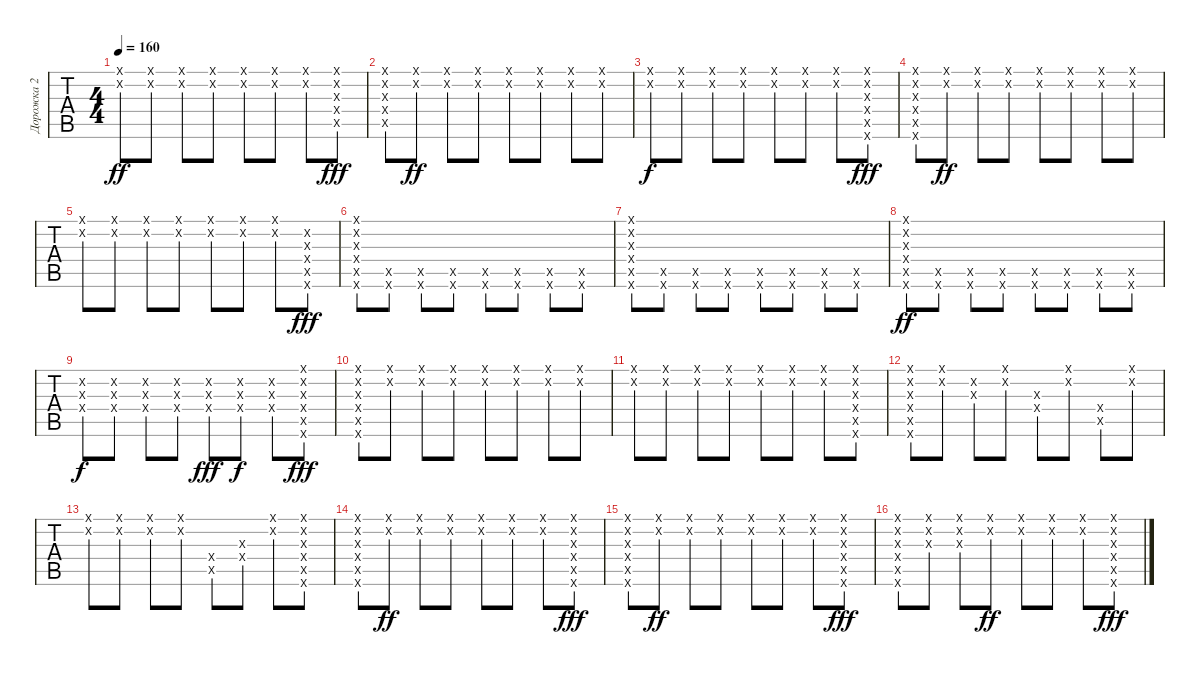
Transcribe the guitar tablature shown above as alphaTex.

\track ("Дорожка 2" "Дорожка 2") {instrument acousticguitarsteel}
\staff {tabs}
\tuning (E4 B3 G3 D3 A2 E2) {hide}
\ts (4 4)
\tempo 160
\clef g2
\ks c
(8.1{x} 10.2{x}).8{dy ff} (8.1{x} 10.2{x}).8 (8.1{x} 10.2{x}).8 (8.1{x} 10.2{x}).8 (8.1{x} 10.2{x}).8 (8.1{x} 10.2{x}).8 (8.1{x} 10.2{x}).8 (0.1{x} 1.2{x} 2.3{x} 2.4{x} 0.5{x}).8{dy fff} |
(2.1{x} 2.2{x} 3.3{x} 4.4{x} 4.5{x}).8 (9.1{x} 7.2{x}).8{dy ff} (9.1{x} 7.2{x}).8 (9.1{x} 7.2{x}).8 (9.1{x} 7.2{x}).8 (9.1{x} 7.2{x}).8 (9.1{x} 7.2{x}).8 (9.1{x} 7.2{x}).8 |
(7.1{x} 7.2{x}).8{dy f} (7.1{x} 7.2{x}).8 (7.1{x} 7.2{x}).8 (7.1{x} 7.2{x}).8 (7.1{x} 7.2{x}).8 (7.1{x} 7.2{x}).8 (7.1{x} 7.2{x}).8 (2.1{x} 3.2{x} 4.3{x} 4.4{x} 2.5{x} 2.6{x}).8{dy fff} |
(3.1{x} 5.2{x} 5.3{x} 5.4{x} 3.5{x} 3.6{x}).8 (8.1{x} 8.2{x}).8{dy ff} (8.1{x} 8.2{x}).8 (8.1{x} 8.2{x}).8 (8.1{x} 8.2{x}).8 (8.1{x} 8.2{x}).8 (8.1{x} 8.2{x}).8 (8.1{x} 8.2{x}).8 |
(2.1{x} 2.2{x}).8 (2.1{x} 2.2{x}).8 (2.1{x} 2.2{x}).8 (2.1{x} 2.2{x}).8 (2.1{x} 2.2{x}).8 (2.1{x} 2.2{x}).8 (2.1{x} 2.2{x}).8 (2.2{x} 3.3{x} 4.4{x} 4.5{x} 2.6{x}).8{dy fff} |
(2.1{x} 3.2{x} 4.3{x} 4.4{x} 2.5{x} 2.6{x}).8 (2.5{x} 2.6{x}).8 (2.5{x} 2.6{x}).8 (2.5{x} 2.6{x}).8 (2.5{x} 2.6{x}).8 (2.5{x} 2.6{x}).8 (2.5{x} 2.6{x}).8 (2.5{x} 2.6{x}).8 |
(2.1{x} 3.2{x} 4.3{x} 4.4{x} 2.5{x} 2.6{x}).8 (2.5{x} 2.6{x}).8 (2.5{x} 2.6{x}).8 (2.5{x} 2.6{x}).8 (2.5{x} 2.6{x}).8 (2.5{x} 2.6{x}).8 (2.5{x} 2.6{x}).8 (2.5{x} 2.6{x}).8 |
(2.1{x} 3.2{x} 4.3{x} 4.4{x} 2.5{x} 2.6{x}).8{dy ff} (2.5{x} 2.6{x}).8 (2.5{x} 2.6{x}).8 (2.5{x} 2.6{x}).8 (2.5{x} 2.6{x}).8 (2.5{x} 2.6{x}).8 (2.5{x} 2.6{x}).8 (2.5{x} 2.6{x}).8 |
(3.2{x} 4.3{x} 4.4{x}).8{dy f} (3.2{x} 4.3{x} 4.4{x}).8 (3.2{x} 4.3{x} 4.4{x}).8 (3.2{x} 4.3{x} 4.4{x}).8 (3.2{x} 4.3{x} 4.4{x}).8{dy fff} (3.2{x} 4.3{x} 4.4{x}).8{dy f} (3.2{x} 4.3{x} 4.4{x}).8 (2.1{x} 3.2{x} 4.3{x} 4.4{x} 2.5{x} 2.6{x}).8{dy fff} |
(3.1{x} 0.2{x} 0.3{x} 2.4{x} 2.5{x} 0.6{x}).8{instrument tremolostrings} (5.1{x} 5.2{x}).8 (3.1{x} 0.2{x}).8 (2.1{x} 0.2{x}).8 (0.1{x} 0.2{x}).8 (2.1{x} 0.2{x}).8 (3.1{x} 0.2{x}).8 (7.1{x} 8.2{x}).8 |
(7.1{x} 8.2{x}).8{instrument tremolostrings} (5.1{x} 5.2{x}).8 (3.1{x} 0.2{x}).8 (2.1{x} 0.2{x}).8 (0.1{x} 0.2{x}).8 (2.1{x} 0.2{x}).8 (3.1{x} 0.2{x}).8 (3.1{x} 0.2{x} 0.3{x} 2.4{x} 2.5{x} 0.6{x}).8 |
(3.1{x} 2.2{x} 0.3{x} 2.4{x} 0.5{x} 0.6{x}).8 (3.1{x} 2.2{x}).8 (2.2{x} 0.3{x}).8 (0.1{x} 2.2{x}).8 (0.3{x} 2.4{x}).8 (0.1{x} 2.2{x}).8 (2.4{x} 4.5{x}).8 (5.1{x} 5.2{x}).8 |
(7.1{x} 8.2{x}).8 (3.1{x} 5.2{x}).8 (2.1{x} 2.2{x}).8 (0.1{x} 2.2{x}).8 (2.4{x} 0.5{x}).8 (0.3{x} 2.4{x}).8 (0.1{x} 2.2{x}).8 (0.1{x} 2.2{x} 2.3{x} 2.4{x} 0.5{x} 0.6{x}).8 |
(5.1{x} 7.2{x} 7.3{x} 7.4{x} 5.5{x} 5.6{x}).8 (5.1{x} 7.2{x}).8{dy ff} (5.1{x} 7.2{x}).8 (5.1{x} 7.2{x}).8 (5.1{x} 7.2{x}).8 (5.1{x} 7.2{x}).8 (5.1{x} 7.2{x}).8 (5.1{x} 7.2{x} 7.3{x} 7.4{x} 5.5{x} 5.6{x}).8{dy fff} |
(5.1{x} 2.2{x} 2.3{x} 2.4{x} 0.5{x} 0.6{x}).8 (5.1{x} 2.2{x}).8{dy ff} (5.1{x} 2.2{x}).8 (5.1{x} 2.2{x}).8 (5.1{x} 2.2{x}).8 (5.1{x} 2.2{x}).8 (5.1{x} 2.2{x}).8 (5.1{x} 2.2{x} 2.3{x} 2.4{x} 0.5{x} 0.6{x}).8{dy fff} |
(5.1{x} 1.2{x} 2.3{x} 2.4{x} 0.5{x} 0.6{x}).8 (5.1{x} 5.2{x} 5.3{x}).8 (5.1{x} 5.2{x} 5.3{x}).8 (5.1{x} 1.2{x}).8{dy ff} (5.1{x} 1.2{x}).8 (5.1{x} 1.2{x}).8 (5.1{x} 1.2{x}).8 (5.1{x} 1.2{x} 2.3{x} 2.4{x} 0.5{x} 0.6{x}).8{dy fff}
